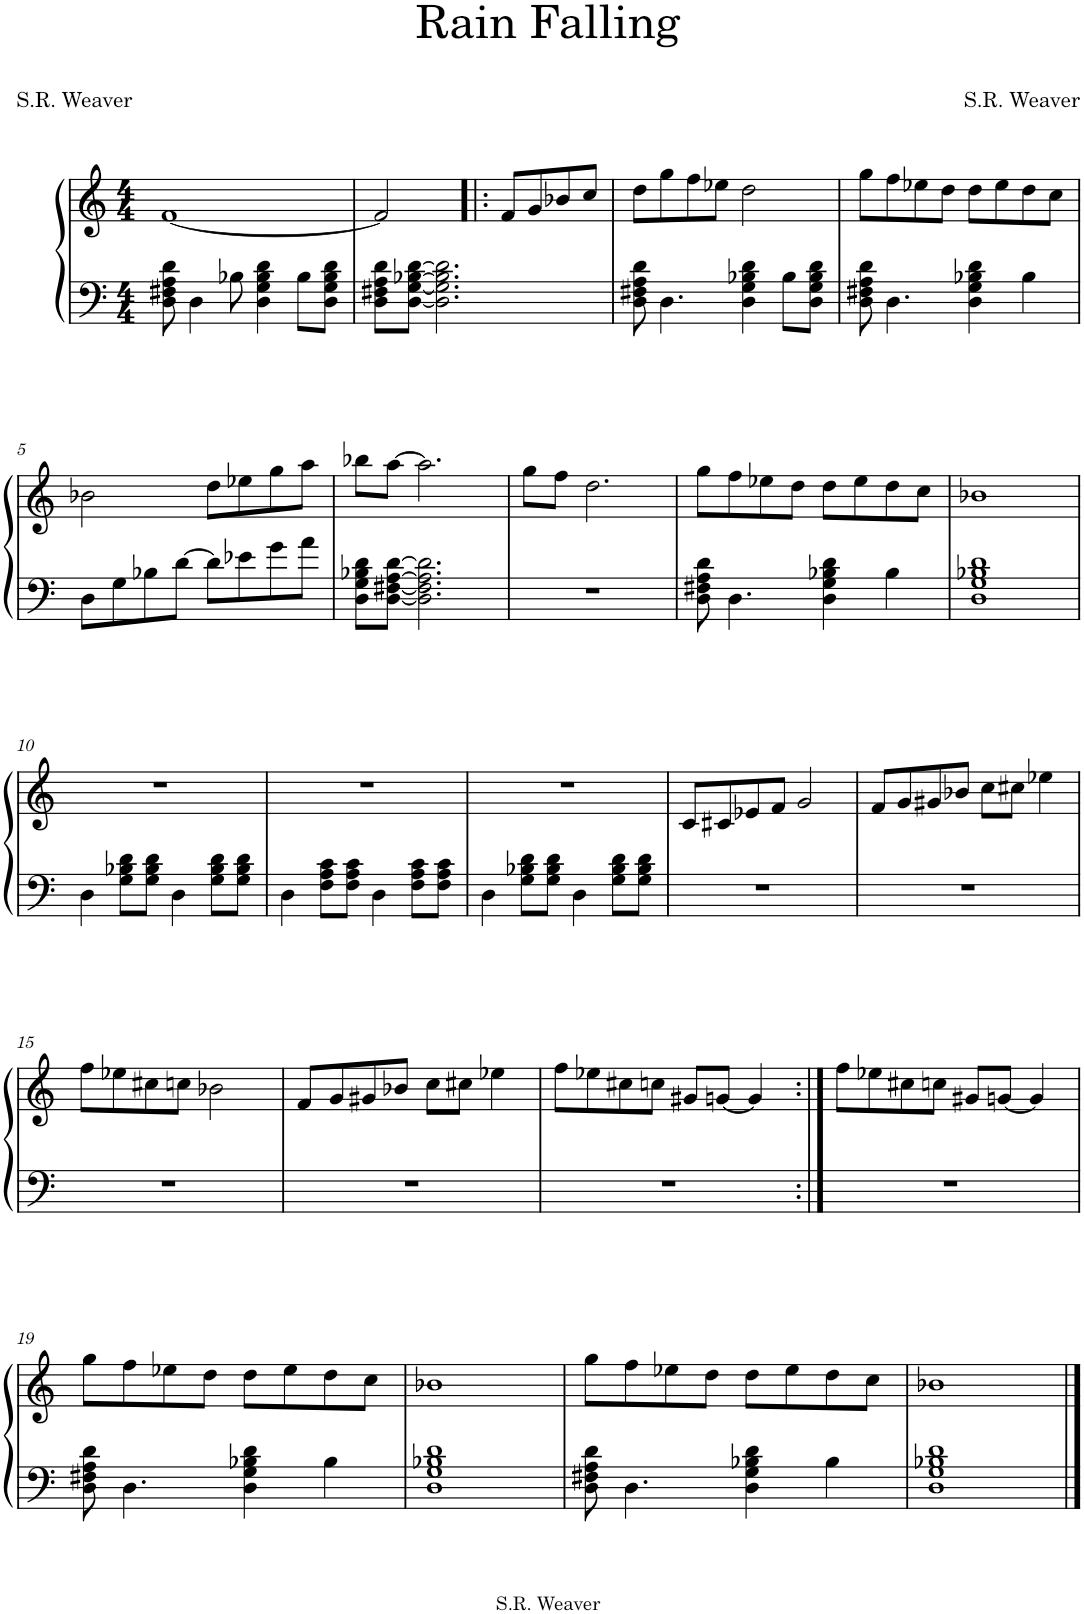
**kern	**kern
*part1	*part1
*staff2	*staff1
*I"Piano	*
*I'Pno.	*
*clefF4	*clefG2
*k[]	*k[]
*M4/4	*M4/4
=1	=1
8D\ 8F#X\ 8A\ 8d\	[1f
4D\	.
8B-X\	.
4D\ 4G\ 4B-\ 4d\	.
8B-\L	.
8D\ 8G\ 8B-\ 8d\J	.
=2	=2
8D\ 8F#X\ 8A\ 8d\L	2f/]
[8D\ [8G\ [8B-X\ [8d\J	.
2.D\] 2.G\] 2.B-\] 2.d\]	.
.	8f/L
.	8g/
.	8b-X/
.	8cc/J
=3	=3
8D\ 8F#X\ 8A\ 8d\	8dd\L
4.D\	8gg\
.	8ff\
.	8ee-X\J
4D\ 4G\ 4B-X\ 4d\	2dd\
8B-\L	.
8D\ 8G\ 8B-\ 8d\J	.
=4	=4
8D\ 8F#X\ 8A\ 8d\	8gg\L
4.D\	8ff\
.	8ee-X\
.	8dd\J
4D\ 4G\ 4B-X\ 4d\	8dd\L
.	8ee-\
4B-\	8dd\
.	8cc\J
!!LO:LB:g=z
=5	=5
8D\L	2b-X\
8G\	.
8B-X\	.
[8d\J	.
8d\L]	8dd\L
8e-X\	8ee-X\
8g\	8gg\
8a\J	8aa\J
=6	=6
8D\ 8G\ 8B-X\ 8d\L	8bb-X\L
[8D\ [8F#X\ [8A\ [8d\J	[8aa\J
2.D\] 2.F#\] 2.A\] 2.d\]	2.aa\]
=7	=7
1r	8gg\L
.	8ff\J
.	2.dd\
=8	=8
8D\ 8F#X\ 8A\ 8d\	8gg\L
4.D\	8ff\
.	8ee-X\
.	8dd\J
4D\ 4G\ 4B-X\ 4d\	8dd\L
.	8ee-\
4B-\	8dd\
.	8cc\J
=9	=9
1D 1G 1B-X 1d	1b-X
!!LO:LB:g=z
=10	=10
4D\	1r
8G\ 8B-X\ 8d\L	.
8G\ 8B-\ 8d\J	.
4D\	.
8G\ 8B-\ 8d\L	.
8G\ 8B-\ 8d\J	.
=11	=11
4D\	1r
8F\ 8A\ 8c\L	.
8F\ 8A\ 8c\J	.
4D\	.
8F\ 8A\ 8c\L	.
8F\ 8A\ 8c\J	.
=12	=12
4D\	1r
8G\ 8B-X\ 8d\L	.
8G\ 8B-\ 8d\J	.
4D\	.
8G\ 8B-\ 8d\L	.
8G\ 8B-\ 8d\J	.
=13	=13
1r	8c/L
.	8c#X/
.	8e-X/
.	8f/J
.	2g/
=14	=14
1r	8f/L
.	8g/
.	8g#X/
.	8b-X/J
.	8cc\L
.	8cc#X\J
.	4ee-X\
!!LO:LB:g=z
=15	=15
1r	8ff\L
.	8ee-X\
.	8cc#X\
.	8ccn\J
.	2b-X\
=16	=16
1r	8f/L
.	8g/
.	8g#X/
.	8b-X/J
.	8cc\L
.	8cc#X\J
.	4ee-X\
=17	=17
1r	8ff\L
.	8ee-X\
.	8cc#X\
.	8ccn\J
.	8g#X/L
.	[8gn/J
.	4g/]
=18:|!	=18:|!
1r	8ff\L
.	8ee-X\
.	8cc#X\
.	8ccn\J
.	8g#X/L
.	[8gn/J
.	4g/]
!!LO:LB:g=z
=19	=19
8D\ 8F#X\ 8A\ 8d\	8gg\L
4.D\	8ff\
.	8ee-X\
.	8dd\J
4D\ 4G\ 4B-X\ 4d\	8dd\L
.	8ee-\
4B-\	8dd\
.	8cc\J
=20	=20
1D 1G 1B-X 1d	1b-X
=21	=21
8D\ 8F#X\ 8A\ 8d\	8gg\L
4.D\	8ff\
.	8ee-X\
.	8dd\J
4D\ 4G\ 4B-X\ 4d\	8dd\L
.	8ee-\
4B-\	8dd\
.	8cc\J
=22	=22
1D 1G 1B-X 1d	1b-X
==	==
*-	*-
